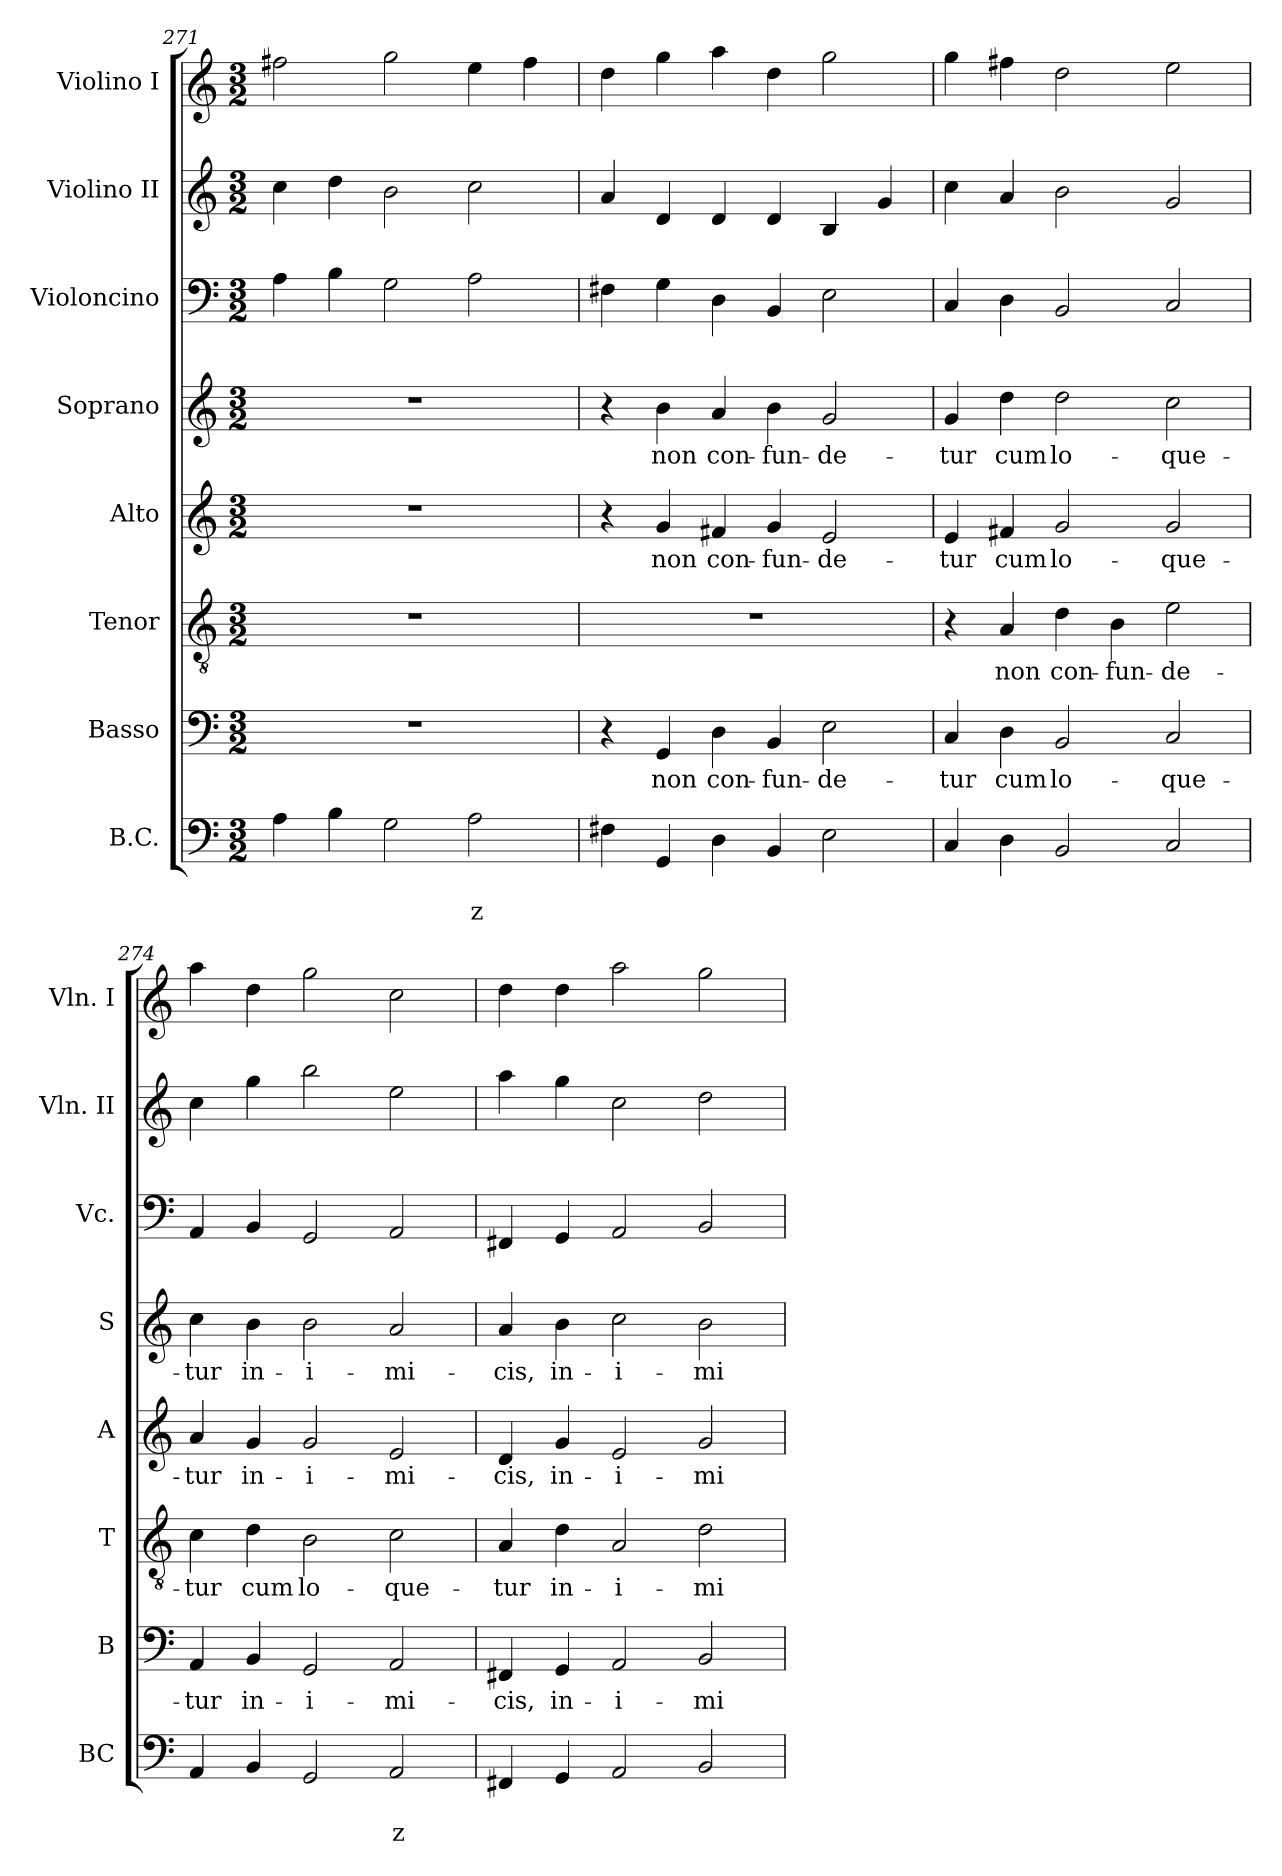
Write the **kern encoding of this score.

**kern	**text	**text	**kern	**text	**kern	**text	**kern	**text	**kern	**text	**kern	**kern	**kern
*part8	*part8	*part8	*part7	*part7	*part6	*part6	*part5	*part5	*part4	*part4	*part3	*part2	*part1
*staff8	*staff8	*staff8	*staff7	*staff7	*staff6	*staff6	*staff5	*staff5	*staff4	*staff4	*staff3	*staff2	*staff1
*I"B.C.	*	*	*I"Basso	*	*I"Tenor	*	*I"Alto	*	*I"Soprano	*	*I"Violoncino	*I"Violino II	*I"Violino I
*I'BC	*	*	*I'B	*	*I'T	*	*I'A	*	*I'S	*	*I'Vc.	*I'Vln. II	*I'Vln. I
*clefF4	*	*	*clefF4	*	*clefGv2	*	*clefG2	*	*clefG2	*	*clefF4	*clefG2	*clefG2
*k[]	*	*	*k[]	*	*k[]	*	*k[]	*	*k[]	*	*k[]	*k[]	*k[]
*C:	*	*	*C:	*	*C:	*	*C:	*	*C:	*	*C:	*C:	*C:
*M3/2	*	*	*M3/2	*	*M3/2	*	*M3/2	*	*M3/2	*	*M3/2	*M3/2	*M3/2
=271	=271	=271	=271	=271	=271	=271	=271	=271	=271	=271	=271	=271	=271
4A\	.	.	1.r	.	1.r	.	1.r	.	1.r	.	4A\	4cc\	2ff#X\
4B\	.	.	.	.	.	.	.	.	.	.	4B\	4dd\	.
2G\	.	.	.	.	.	.	.	.	.	.	2G\	2b\	2gg\
!	!	!LO:LY:b	!	!	!	!	!	!	!	!	!	!	!
2A\	.	z	.	.	.	.	.	.	.	.	2A\	2cc\	4ee\
.	.	.	.	.	.	.	.	.	.	.	.	.	4ff#\
!!LO:PB:g=z
=272	=272	=272	=272	=272	=272	=272	=272	=272	=272	=272	=272	=272	=272
4F#X\	.	.	4r	.	1.r	.	4r	.	4r	.	4F#X\	4a/	4dd\
!	!	!	!	!LO:LY:b	!	!	!	!LO:LY:b	!	!LO:LY:b	!	!	!
4GG/	.	.	4GG/	non	.	.	4g/	non	4b\	non	4G\	4d/	4gg\
!	!	!	!	!LO:LY:b	!	!	!	!LO:LY:b	!	!LO:LY:b	!	!	!
4D\	.	.	4D\	con-	.	.	4f#X/	con-	4a/	con-	4D\	4d/	4aa\
!	!	!	!	!LO:LY:b	!	!	!	!LO:LY:b	!	!LO:LY:b	!	!	!
4BB/	.	.	4BB/	-fun-	.	.	4g/	-fun-	4b\	-fun-	4BB/	4d/	4dd\
!	!	!	!	!LO:LY:b	!	!	!	!LO:LY:b	!	!LO:LY:b	!	!	!
2E\	.	.	2E\	-de-	.	.	2e/	-de-	2g/	-de-	2E\	4B/	2gg\
.	.	.	.	.	.	.	.	.	.	.	.	4g/	.
=273	=273	=273	=273	=273	=273	=273	=273	=273	=273	=273	=273	=273	=273
!	!	!	!	!LO:LY:b	!	!	!	!LO:LY:b	!	!LO:LY:b	!	!	!
4C/	.	.	4C/	-tur	4r	.	4e/	-tur	4g/	-tur	4C/	4cc\	4gg\
!	!	!	!	!LO:LY:b	!	!LO:LY:b	!	!LO:LY:b	!	!LO:LY:b	!	!	!
4D\	.	.	4D\	cum	4A/	non	4f#X/	cum	4dd\	cum	4D\	4a/	4ff#X\
!	!	!	!	!LO:LY:b	!	!LO:LY:b	!	!LO:LY:b	!	!LO:LY:b	!	!	!
2BB/	.	.	2BB/	lo-	4d\	con-	2g/	lo-	2dd\	lo-	2BB/	2b\	2dd\
!	!	!	!	!	!	!LO:LY:b	!	!	!	!	!	!	!
.	.	.	.	.	4B\	-fun-	.	.	.	.	.	.	.
!	!	!	!	!LO:LY:b	!	!LO:LY:b	!	!LO:LY:b	!	!LO:LY:b	!	!	!
2C/	.	.	2C/	-que-	2e\	-de-	2g/	-que-	2cc\	-que-	2C/	2g/	2ee\
=274	=274	=274	=274	=274	=274	=274	=274	=274	=274	=274	=274	=274	=274
!	!	!	!	!LO:LY:b	!	!LO:LY:b	!	!LO:LY:b	!	!LO:LY:b	!	!	!
4AA/	.	.	4AA/	-tur	4c\	-tur	4a/	-tur	4cc\	-tur	4AA/	4cc\	4aa\
!	!	!	!	!LO:LY:b	!	!LO:LY:b	!	!LO:LY:b	!	!LO:LY:b	!	!	!
4BB/	.	.	4BB/	in-	4d\	cum	4g/	in-	4b\	in-	4BB/	4gg\	4dd\
!	!	!	!	!LO:LY:b	!	!LO:LY:b	!	!LO:LY:b	!	!LO:LY:b	!	!	!
2GG/	.	.	2GG/	-i-	2B\	lo-	2g/	-i-	2b\	-i-	2GG/	2bb\	2gg\
!	!	!LO:LY:b	!	!LO:LY:b	!	!LO:LY:b	!	!LO:LY:b	!	!LO:LY:b	!	!	!
2AA/	.	z	2AA/	-mi-	2c\	-que-	2e/	-mi-	2a/	-mi-	2AA/	2ee\	2cc\
=275	=275	=275	=275	=275	=275	=275	=275	=275	=275	=275	=275	=275	=275
!	!	!	!	!LO:LY:b	!	!LO:LY:b	!	!LO:LY:b	!	!LO:LY:b	!	!	!
4FF#X/	.	.	4FF#X/	-cis,	4A/	-tur	4d/	-cis,	4a/	-cis,	4FF#X/	4aa\	4dd\
!	!	!	!	!LO:LY:b	!	!LO:LY:b	!	!LO:LY:b	!	!LO:LY:b	!	!	!
4GG/	.	.	4GG/	in-	4d\	in-	4g/	in-	4b\	in-	4GG/	4gg\	4dd\
!	!	!	!	!LO:LY:b	!	!LO:LY:b	!	!LO:LY:b	!	!LO:LY:b	!	!	!
2AA/	.	.	2AA/	-i-	2A/	-i-	2e/	-i-	2cc\	-i-	2AA/	2cc\	2aa\
!	!	!	!	!LO:LY:b	!	!LO:LY:b	!	!LO:LY:b	!	!LO:LY:b	!	!	!
2BB/	.	.	2BB/	-mi-	2d\	-mi-	2g/	-mi-	2b\	-mi-	2BB/	2dd\	2gg\
=	=	=	=	=	=	=	=	=	=	=	=	=	=
*-	*-	*-	*-	*-	*-	*-	*-	*-	*-	*-	*-	*-	*-
